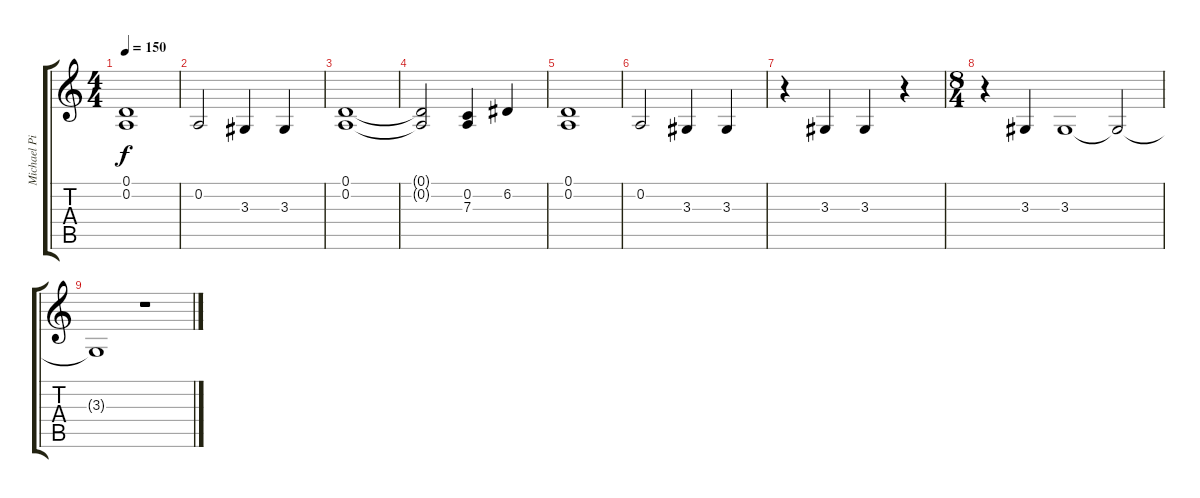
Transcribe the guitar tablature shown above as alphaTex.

\track ("Michael Pinnella" "Michael Pi") {instrument synthstrings1}
\staff {score tabs}
\tuning (D4 A3 F3 C3 G2 D2) {hide}
\ts (4 4)
\tempo 150
\clef g2
\ks c
(0.1 0.2).1{dy f} |
0.2.2 3.3.4 3.3.4 |
(0.1 0.2).1 |
(0.1{t} 0.2{t}).2 (0.2 7.3).4 6.2.4 |
(0.1 0.2).1 |
0.2.2 3.3.4 3.3.4 |
r.4 3.3.4 3.3.4 r.4 |
\ts (8 4)
r.4 3.3.4 3.3.1 3.3{t}.2 |
3.3{t}.1 r.1
